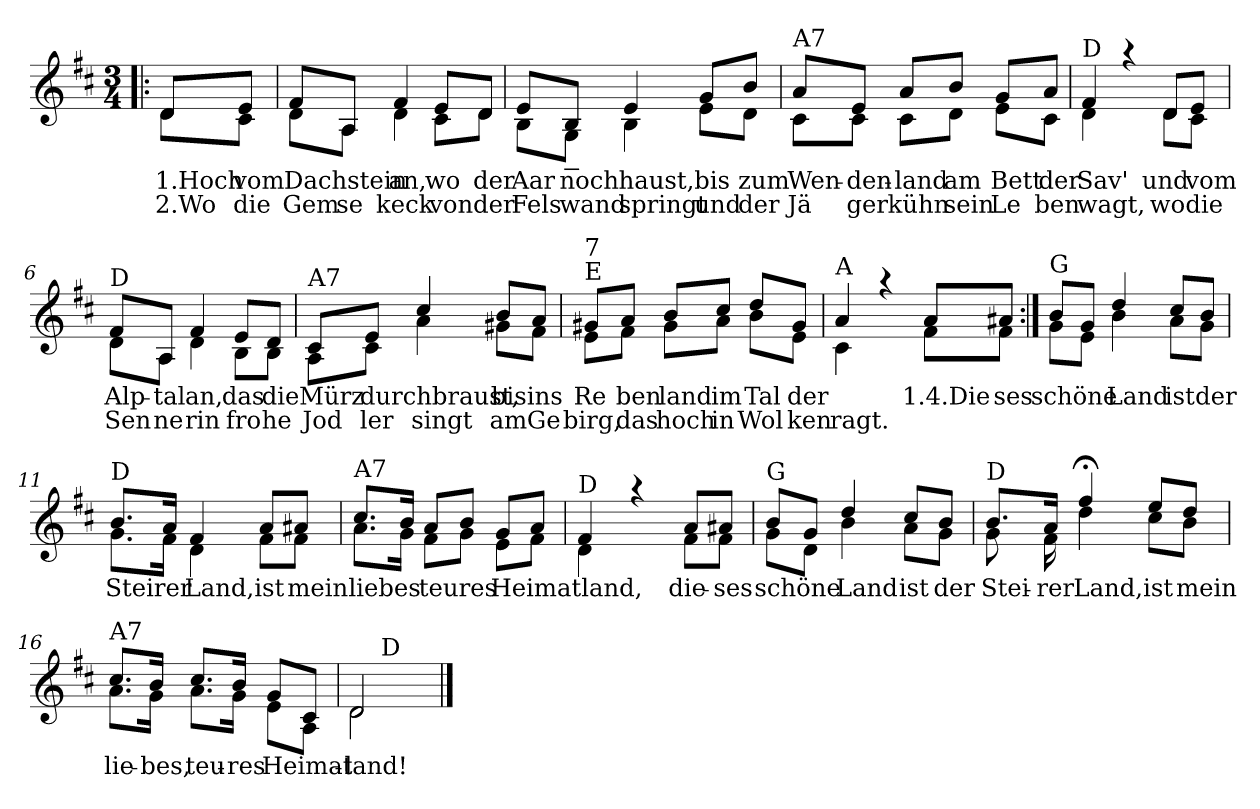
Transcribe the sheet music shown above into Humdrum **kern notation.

**kern	**text	**text
*part1	*part1	*part1
*staff1	*staff1	*staff1
*clefG2	*	*
*k[f#c#]	*	*
*D:	*	*
*M3/4	*	*
=1!|:	=1!|:	=1!|:
!	!LO:LY:b:rj	!LO:LY:b:rj
*^	*	*
8d/L	8d\L	1.Hoch	2.Wo
!	!	!LO:LY:b	!LO:LY:b
8e/J	8c#\J	vom	die
=2	=2	=2	=2
!	!	!LO:LY:b	!LO:LY:b
8f#/L	8d\L	Dachstein	Gem
!	!	!	!LO:LY:b
8A/J	8A\J	.	se
!	!	!LO:LY:b	!LO:LY:b
4f#/	4d\	an,	keck
!	!	!LO:LY:b	!LO:LY:b
8e/L	8c#\L	wo	von
!	!	!LO:LY:b	!LO:LY:b
8d/J	8d\J	der	der
=3	=3	=3	=3
!	!	!LO:LY:b	!LO:LY:b
8e>/L	8B\L	Aar	Fels
!	!	!LO:LY:b	!LO:LY:b
8B/J	8G~<\J	noch	wand
!	!	!LO:LY:b	!LO:LY:b
4e/	4B\	haust,	springt
!	!	!LO:LY:b	!LO:LY:b
8g/L	8e\L	bis	und
!	!	!LO:LY:b	!LO:LY:b
8b/J	8d\J	zum	der
!!LO:LB:g=z	!!
=4	=4	=4	=4
!LO:TX:a:t=A7	!	!	!
!	!	!LO:LY:b	!LO:LY:b
8a/L	8c#\L	Wen-	Jä
!	!	!LO:LY:b	!LO:LY:b
8e/J	8c#\J	-den-	ger
!	!	!LO:LY:b	!LO:LY:b
8a/L	8c#\L	-land	kühn
!	!	!LO:LY:b	!LO:LY:b
8b/J	8d\J	am	sein
!	!	!LO:LY:b	!LO:LY:b
8g/L	8e\L	Bett	Le
!	!	!LO:LY:b	!LO:LY:b
8a/J	8c#\J	der	ben
=5	=5	=5	=5
!LO:TX:a:t=D	!	!	!
!	!	!LO:LY:b	!LO:LY:b
4f#>/	4d\	Sav'	wagt,
4raa	4ryy	.	.
!	!	!LO:LY:b	!LO:LY:b
8d/L	8d\L	und	wo
!	!	!LO:LY:b	!LO:LY:b
8e/J	8c#\J	vom	die
=6	=6	=6	=6
!LO:TX:a:t=D	!	!	!
!	!	!LO:LY:b	!LO:LY:b
8f#>/L	8d\L	Alp-	Sen
!	!	!LO:LY:b	!LO:LY:b
8A/J	8A\J	tal	ne
!	!	!LO:LY:b	!LO:LY:b
4f#/	4d\	an,	rin
!	!	!LO:LY:b	!LO:LY:b
8e/L	8B\L	das	fro
!	!	!LO:LY:b	!LO:LY:b
8d/J	8B\J	die	he
!!LO:LB:g=z	!!
=7	=7	=7	=7
!LO:TX:a:t=A7	!	!	!
!	!	!LO:LY:b	!LO:LY:b
8c#/L	8A\L	-Mürz	Jod
!	!	!LO:LY:b	!LO:LY:b
8e/J	8c#\J	durchbraust,	ler
!	!	!	!LO:LY:b
4cc#/	4a\	.	singt
!	!	!LO:LY:b	!LO:LY:b
8b/L	8g#X\L	bis	am
!	!	!LO:LY:b	!LO:LY:b
8a/J	8f#\J	ins	Ge
=8	=8	=8	=8
!LO:TX:a:t=E	!	!	!
!LO:TX:a:t=7	!	!	!
!	!	!LO:LY:b	!LO:LY:b
8g#X/L	8e\L	Re	birg,
!	!	!LO:LY:b	!LO:LY:b
8a/J	8f#\J	ben	das
!	!	!LO:LY:b	!LO:LY:b
8b/L	8g#\L	land	hoch
!	!	!LO:LY:b	!LO:LY:b
8cc#/J	8a\J	im	in
!	!	!LO:LY:b	!LO:LY:b
8dd/L	8b\L	Tal	Wol
!	!	!LO:LY:b	!LO:LY:b
8g#/J	8e\J	der	ken
=9	=9	=9	=9
!LO:TX:a:t=A	!	!	!
!	!	!LO:LY:b	!LO:LY:b
4a/	4c#\	.	ragt.
4raa	4ryy	.	.
!	!	!LO:LY:b:rj	!
8a/L	8f#\L	1.­4.Die	.
!	!	!LO:LY:b	!
8a#X/J	8f#\J	ses	.
!!LO:LB:g=z	!!
=10:|!	=10:|!	=10:|!	=10:|!
!LO:TX:a:t=G	!	!	!
!	!	!LO:LY:b	!
8b/L	8g\L	schöne	.
8g/J	8e\J	.	.
!	!	!LO:LY:b	!
4dd/	4b\	Land	.
!	!	!LO:LY:b	!
8cc#/L	8a\L	ist	.
!	!	!LO:LY:b	!
8b/J	8g\J	der	.
=11	=11	=11	=11
!LO:TX:a:t=D	!	!	!
!	!	!LO:LY:b	!
8.b/L	8.g\L	Steirer	.
16a/Jk	16f#\Jk	.	.
!	!	!LO:LY:b	!
4f#/	4d\	Land,	.
!	!	!LO:LY:b	!
8a/L	8f#\L	ist	.
!	!	!LO:LY:b	!
8a#X>/J	8f#\J	mein	.
=12	=12	=12	=12
!LO:TX:a:t=A7	!	!	!
!	!	!LO:LY:b	!
8.cc#>/L	8.a\L	liebes	.
16b/Jk	16g\Jk	.	.
!	!	!LO:LY:b	!
8a/L	8f#\L	teures	.
8b/J	8g\J	.	.
!	!	!LO:LY:b	!
8g/L	8e\L	Heimatland,	.
8a/J	8f#\J	.	.
=13	=13	=13	=13
!LO:TX:a:t=D	!	!	!
4f#/	4d\	.	.
4raa	4ryy	.	.
!	!	!LO:LY:b	!
8a/L	8f#\L	die-	.
!	!	!LO:LY:b	!
8a#X/J	8f#\J	-ses	.
!!LO:LB:g=z	!!
=14	=14	=14	=14
!LO:TX:a:t=G	!	!	!
!	!	!LO:LY:b	!
8b/L	8g\L	schöne	.
8g/J	8d\J	.	.
!	!	!LO:LY:b	!
4dd/	4b\	Land	.
!	!	!LO:LY:b	!
8cc#/L	8a\L	ist	.
!	!	!LO:LY:b	!
8b/J	8g\J	der	.
=15	=15	=15	=15
!LO:TX:a:t=D	!	!	!
!	!	!LO:LY:b	!
8.b/L	8g\	Stei-	.
.	16ryy	.	.
!	!	!LO:LY:b	!
16a/Jk	16f#\	-rer	.
!	!	!LO:LY:b	!
4ff#;</	4dd\	Land,	.
!	!	!LO:LY:b	!
8ee/L	8cc#\L	ist	.
!	!	!LO:LY:b	!
8dd/J	8b\J	mein	.
=16	=16	=16	=16
!LO:TX:a:t=A7	!	!	!
!	!	!LO:LY:b	!
8.cc#/L	8.a\L	lie-	.
!	!	!LO:LY:b	!
16b/Jk	16g\Jk	-bes,	.
!	!	!LO:LY:b	!
8.cc#/L	8.a\L	teu-	.
!	!	!LO:LY:b	!
16b/Jk	16g\Jk	-res	.
!	!	!LO:LY:b	!
8g/L	8e\L	Heimat-	.
8c#/J	8A\J	.	.
=17	=17	=17	=17
!	!	!LO:LY:b	!
*	*^	*	*
2d/	2d\	8ryy	-land!	.
!	!	!LO:TX:a:t=D	!	!
.	.	4.ryy	.	.
*v	*v	*v	*	*
==	==	==
*-	*-	*-
